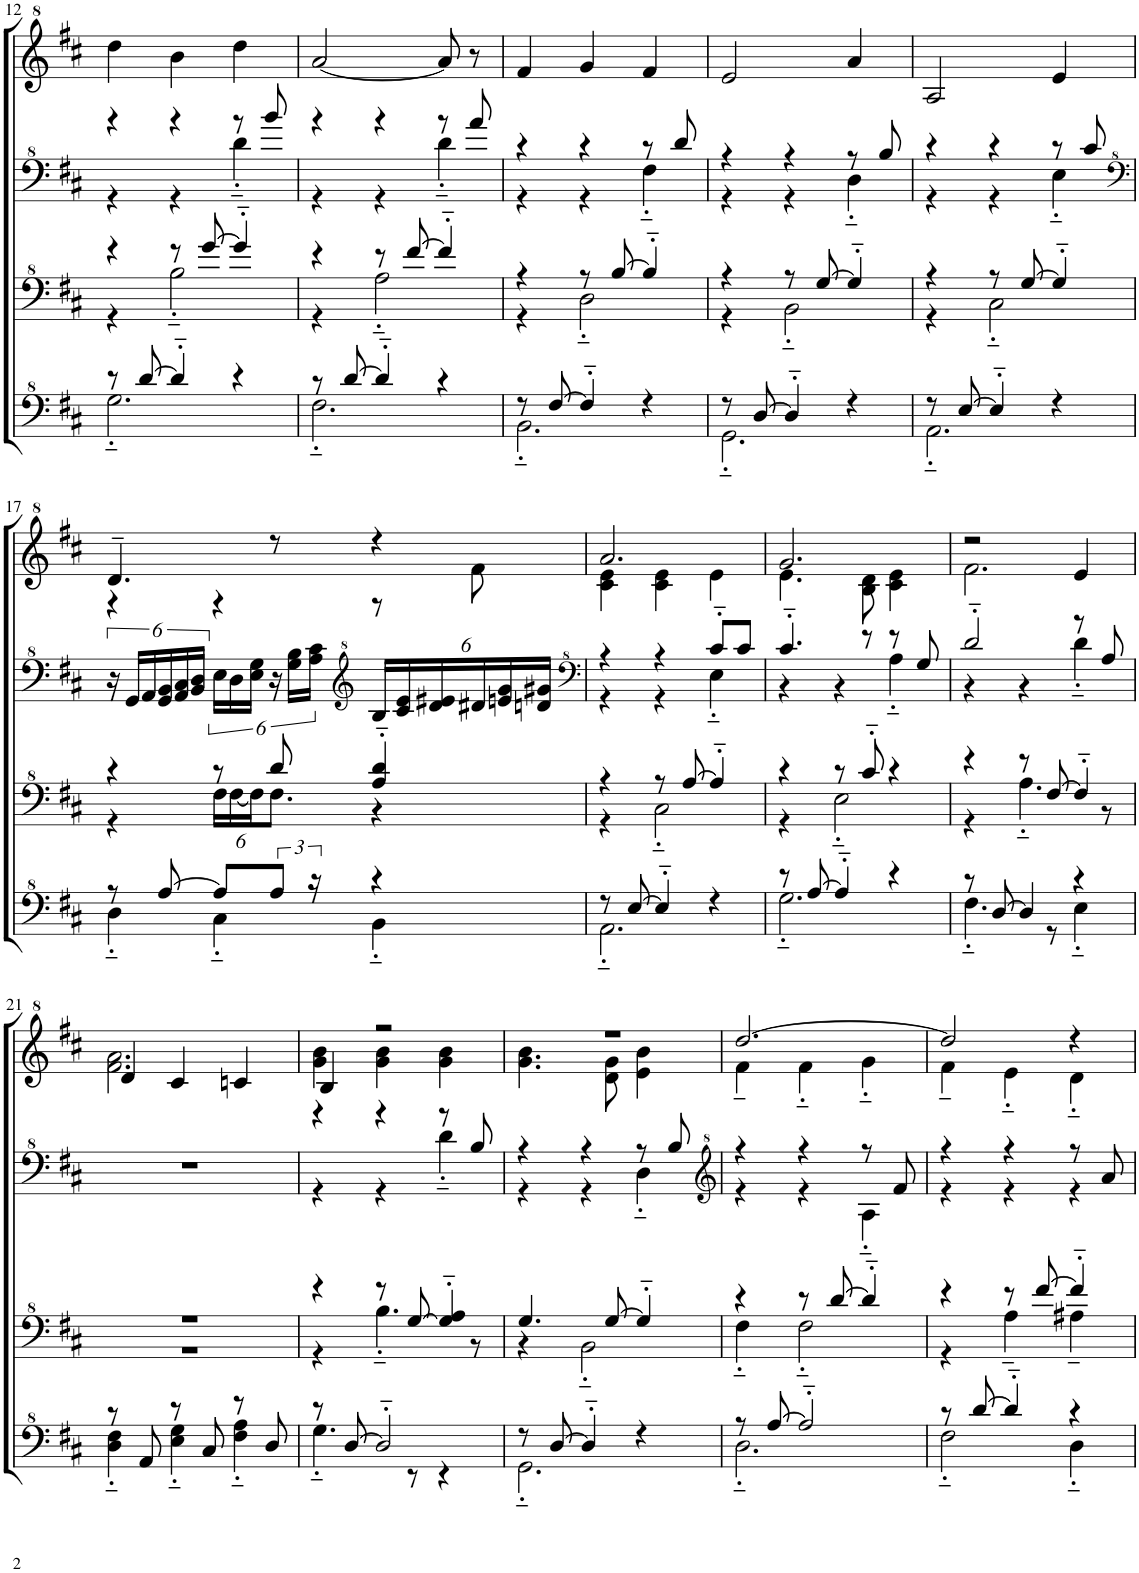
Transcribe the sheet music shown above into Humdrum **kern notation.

**kern	**kern	**kern	**kern
*part1	*part1	*part1	*part1
*staff4	*staff3	*staff2	*staff1
*I"Model III	*	*	*
!!LO:PB:g=z
*clefF^4	*clefF^4	*clefF^4	*clefG^2
*k[f#c#]	*k[f#c#]	*k[f#c#]	*k[f#c#]
*M3/4	*M3/4	*M3/4	*M3/4
=12	=12	=12	=12
*^	*^	*^	*
8r	2.g'~\	4r	4r	4r	4r	4ddd\
[8dd/	.	.	.	.	.	.
4dd'~/]	.	2b'~\	8r	4r	4r	4bb\
.	.	.	[8gg/	.	.	.
4r	.	.	4gg'~/]	8r	4dd'~\	4ddd\
.	.	.	.	8bb/	.	.
=13	=13	=13	=13	=13	=13	=13
8r	2.f#'~\	4r	4r	4r	4r	[2aa/
[8dd/	.	.	.	.	.	.
4dd'~/]	.	2a'~\	8r	4r	4r	.
.	.	.	[8ff#/	.	.	.
4r	.	.	4ff#'~/]	8r	4dd'~\	8aa/]
.	.	.	.	8aa/	.	8r
=14	=14	=14	=14	=14	=14	=14
8r	2.B'~\	4r	4r	4r	4r	4ff#/
[8f#/	.	.	.	.	.	.
4f#'~/]	.	2d'~\	8r	4r	4r	4gg/
.	.	.	[8b/	.	.	.
4r	.	.	4b'~/]	8r	4f#'~\	4ff#/
.	.	.	.	8dd/	.	.
=15	=15	=15	=15	=15	=15	=15
8r	2.G'~\	4r	4r	4r	4r	2ee/
[8d/	.	.	.	.	.	.
4d'~/]	.	2B'~\	8r	4r	4r	.
.	.	.	[8g/	.	.	.
4r	.	.	4g'~/]	8r	4d'~\	4aa/
.	.	.	.	8b/	.	.
=16	=16	=16	=16	=16	=16	=16
8r	2.A'~\	4r	4r	4r	4r	2a/
[8e/	.	.	.	.	.	.
4e'~/]	.	2c#'~\	8r	4r	4r	.
.	.	.	[8g/	.	.	.
4r	.	.	4g'~/]	8r	4e'~\	4ee/
.	.	.	.	8cc#/	.	.
*	*	*	*	*v	*v	*
!!LO:LB:g=z
=17	=17	=17	=17	=17	=17
*	*	*	*	*clefF^4	*
*	*	*	*	*	*^
8r	4d'~\	4r	4r	24r	4.dd~/	4r
.	.	.	.	24G/LL	.	.
.	.	.	.	24A/	.	.
[8a/	.	.	.	24G/ 24B/	.	.
.	.	.	.	24A/ 24c#/	.	.
.	.	.	.	24B/ 24d/JJ	.	.
*	*	*Xbrackettup	*	*	*	*
8a/L]	4c#'~\	24f#\LL	8r	24e\LL	.	4r
.	.	[24f#\	.	24d\	.	.
.	.	24f#\J]	.	24e\ 24g\JJ	.	.
12a/J	.	12.f#\J	8dd/	24r	8r	.
.	.	.	.	24g\ 24b\LL	.	.
24r	.	.	.	24a\ 24cc#\JJ	.	.
*	*	*	*	*clefG^2	*	*
*	*	*	*	*Xbrackettup	*	*
4r	4B'~\	4r	4a/'~ 4dd/'~	24b/LL	4r	8r
.	.	.	.	24cc#/ 24ee/	.	.
.	.	.	.	24dd/ 24ee#X/	.	.
.	.	.	.	24dd#X/	.	8ff#\
.	.	.	.	24een/ 24gg/	.	.
.	.	.	.	24ddn/ 24gg#X/JJ	.	.
=18	=18	=18	=18	=18	=18	=18
*	*	*	*	*clefF^4	*	*
*	*	*	*	*^	*	*
8r	2.A'~\	4r	4r	4r	4r	2.aa/	4cc#\ 4ee\
[8e/	.	.	.	.	.	.	.
4e'~/]	.	2c#'~\	8r	4r	4r	.	4cc#\ 4ee\
.	.	.	[8a/	.	.	.	.
4r	.	.	4a'~/]	8cc#'~/L	4e'~\	.	4ee\
.	.	.	.	8cc#/J	.	.	.
=19	=19	=19	=19	=19	=19	=19	=19
8r	2.g'~\	4r	4r	4.cc#'~/	4r	2.gg/	4.ee\
[8a/	.	.	.	.	.	.	.
4a'~/]	.	2e'~\	8r	.	4r	.	.
.	.	.	8cc#'~/	8r	.	.	8b\ 8dd\
4r	.	.	4r	8r	4a'~\	.	4cc#\ 4ee\
.	.	.	.	8g/	.	.	.
=20	=20	=20	=20	=20	=20	=20	=20
8r	4.f#'~\	4r	4r	2dd'~/	4r	2r	2.ff#\
[8d/	.	.	.	.	.	.	.
4d/]	.	4.a'~\	8r	.	4r	.	.
.	8r	.	[8f#/	.	.	.	.
4r	4e'~\	.	4f#'~/]	8r	4dd'~\	4ee/	.
.	.	8r	.	8a/	.	.	.
*	*	*	*	*v	*v	*	*
!!LO:LB:g=z	!!
=21	=21	=21	=21	=21	=21	=21
8r	4d\'~ 4f#\'~	2.r	2.r	2.r	4dd/	2.ff#\ 2.aa\
8A/	.	.	.	.	.	.
8r	4e\'~ 4g\'~	.	.	.	4cc#/	.
8c#/	.	.	.	.	.	.
8r	4f#\'~ 4a\'~	.	.	.	4ccn/	.
8d/	.	.	.	.	.	.
=22	=22	=22	=22	=22	=22	=22
*	*	*	*	*^	*	*
8r	4.g'~\	4r	4r	4r	4r	4b/	4gg\ 4bb\
[8d/	.	.	.	.	.	.	.
2d'~/]	.	4.b'~\	8r	4r	4r	2r	4gg\ 4bb\
.	8r	.	[8g/	.	.	.	.
.	4r	.	4g/]'~ 4a/'~	8r	4dd'~\	.	4gg\ 4bb\
.	.	8r	.	8b/	.	.	.
=23	=23	=23	=23	=23	=23	=23	=23
8r	2.G'~\	4r	4.g/	4r	4r	2.r	4.gg\ 4.bb\
[8d/	.	.	.	.	.	.	.
4d'~/]	.	2B'~\	.	4r	4r	.	.
.	.	.	[8g/	.	.	.	8dd\ 8gg\
4r	.	.	4g'~/]	8r	4d'~\	.	4ee\ 4bb\
.	.	.	.	8b/	.	.	.
=24	=24	=24	=24	=24	=24	=24	=24
*	*	*	*	*clefG^2	*	*	*
8r	2.d'~\	4f#'~\	4r	4r	4r	[2.ddd/	4ff#~\
[8a/	.	.	.	.	.	.	.
2a'~/]	.	2f#'~\	8r	4r	4r	.	4ff#'~\
.	.	.	[8dd/	.	.	.	.
.	.	.	4dd'~/]	8r	4a'~\	.	4gg'~\
.	.	.	.	8ff#/	.	.	.
=25	=25	=25	=25	=25	=25	=25	=25
8r	2f#'~\	4r	4r	4r	4r	2ddd/]	4ff#~\
[8dd/	.	.	.	.	.	.	.
4dd'~/]	.	4a~\	8r	4r	4r	.	4ee'~\
.	.	.	[8ff#/	.	.	.	.
4r	4d'~\	4a#X~\	4ff#'~/]	8r	4r	4r	4dd'~\
.	.	.	.	8aa/	.	.	.
*v	*v	*	*	*	*	*	*
*	*v	*v	*	*	*	*
*	*	*v	*v	*	*
*	*	*	*v	*v
=	=	=	=
*-	*-	*-	*-
